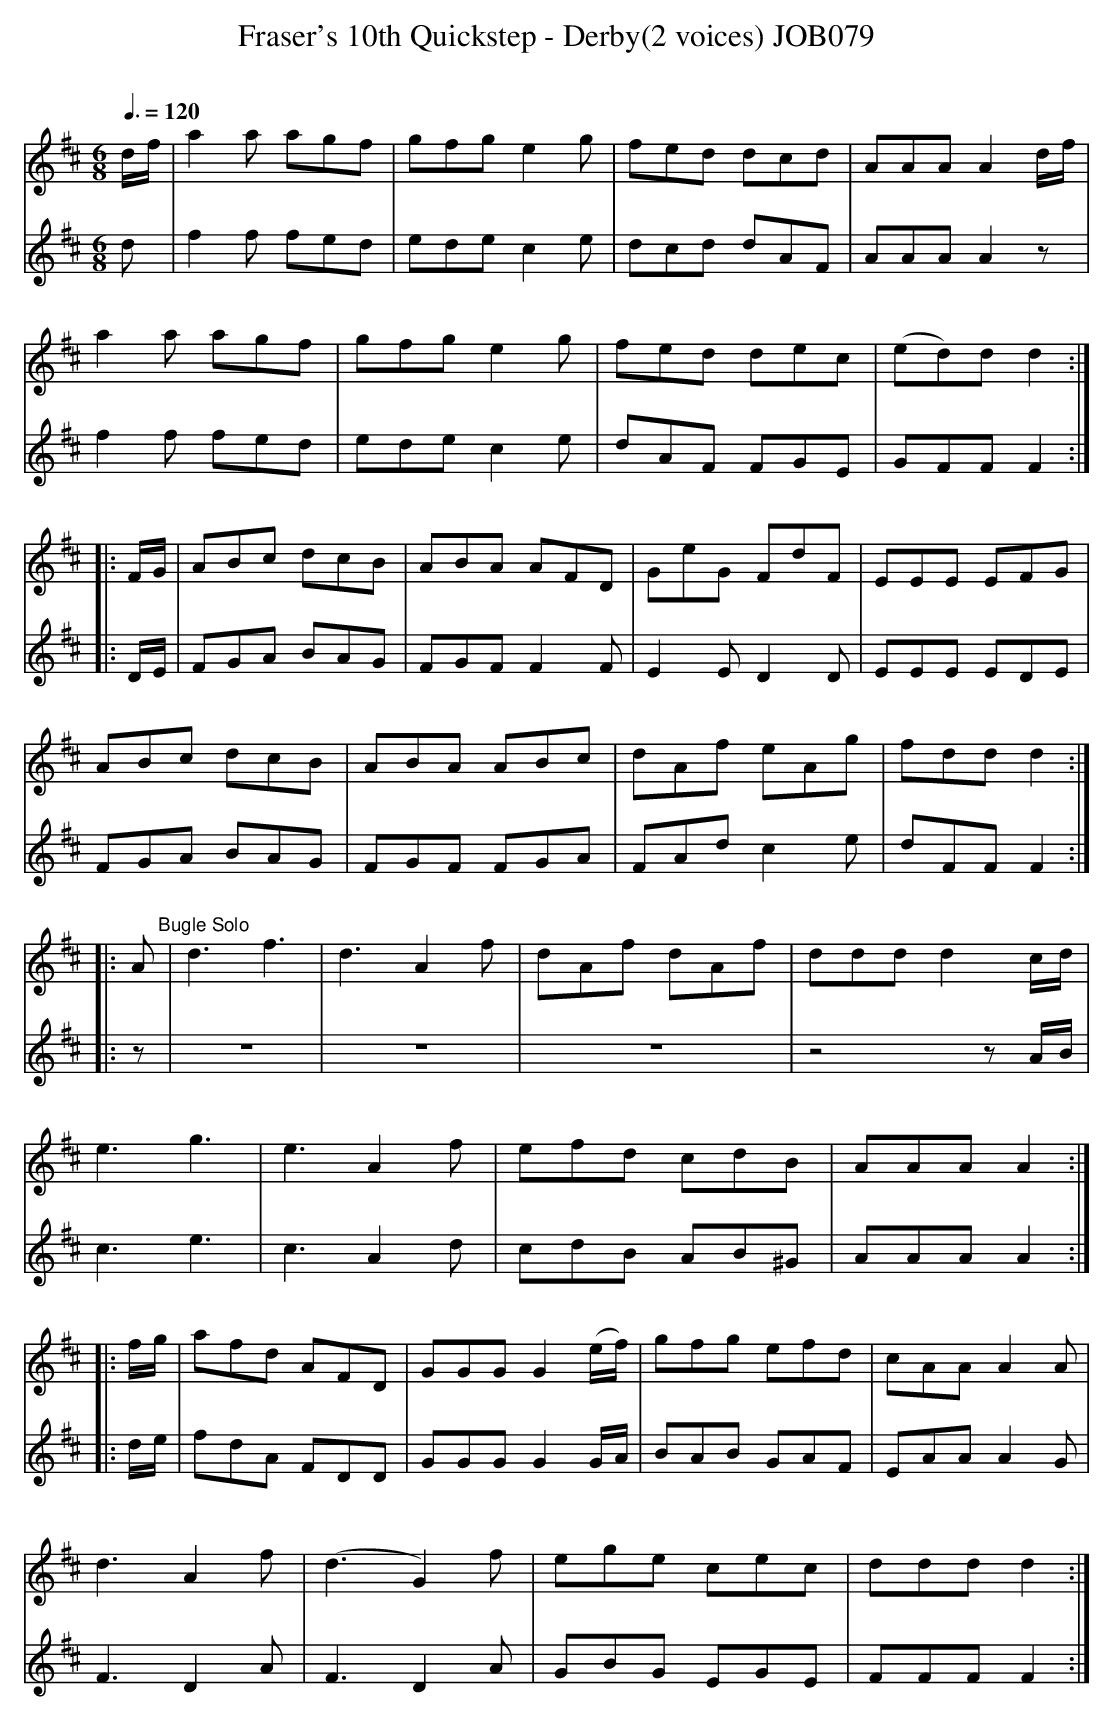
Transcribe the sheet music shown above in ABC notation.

X:1
T:Fraser's 10th Quickstep - Derby(2 voices) JOB079
M:6/8
L:1/8
O:
Q:3/8=120
K:D
V:1
d/f/|a2a agf|gfg e2g|fed dcd|AAA A2d/f/|
a2a agf|gfg e2g|fed dec|(ed)d d2:|
|:F/G/|ABc dcB|ABA AFD|GeG FdF|EEE EFG|
ABc dcB|ABA ABc|dAf eAg|fdd d2:|
|:A"^Bugle Solo"|d3 f3|d3 A2f|dAf dAf|ddd d2c/d/|
e3 g3|e3 A2f|efd cdB|AAA A2:|
|:f/g/|afd AFD|GGG G2(e/f/)|gfg efd|cAA A2A|
d3 A2f|(d3 G2)f|ege cec|ddd d2:|
V:2
d|f2f fed|ede c2e|dcd dAF|AAA A2z|
f2f fed|ede c2e|dAF FGE|GFF F2:|
|:D/E/|FGA BAG|FGF F2F|E2E D2D|EEE EDE|
FGA BAG|FGF FGA|FAd c2e|dFF F2:|
|:z|z6|z6|z6|z4zA/B/|
c3 e3|c3 A2d|cdB AB^G|AAA A2:|
|:d/e/|fdA FDD|GGG G2G/A/|BAB GAF|EAA A2G|
F3 D2A|F3 D2A|GBG EGE|FFF F2:|
